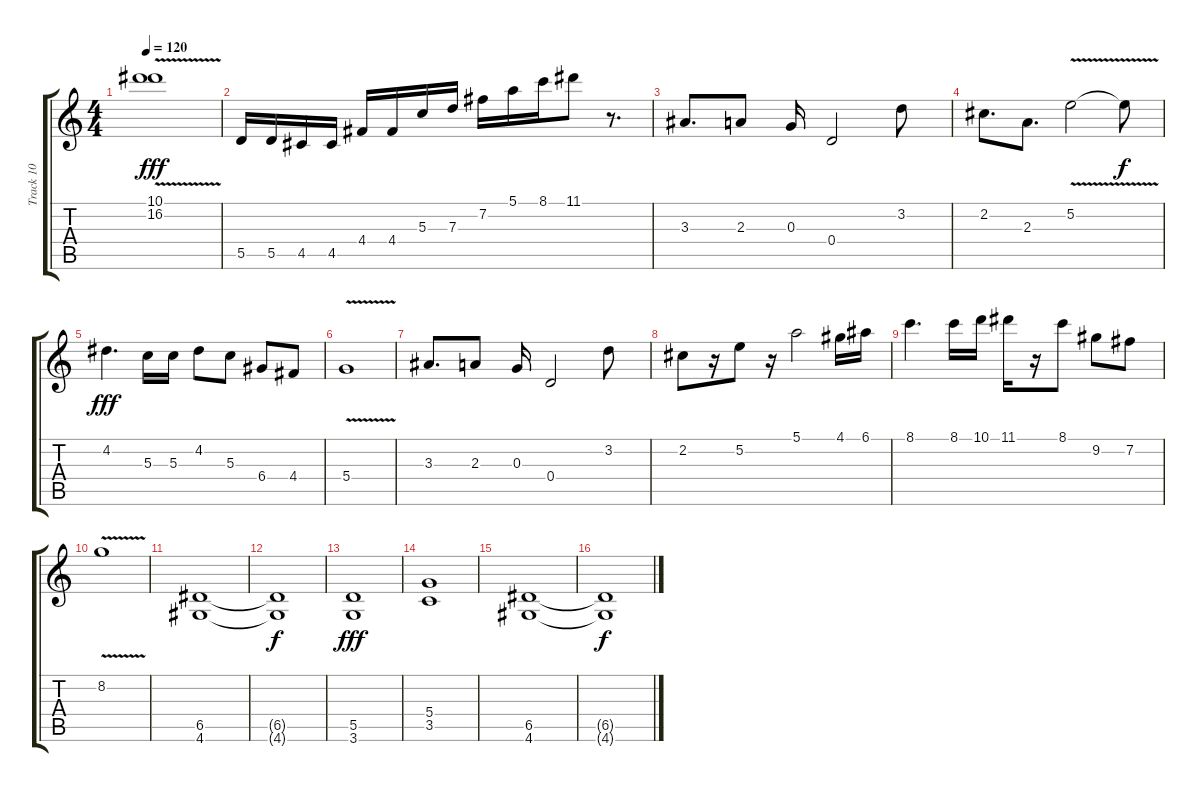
\track ("Track 10" "Track 10") {instrument overdrivenguitar}
\staff {score tabs}
\tuning (E4 B3 G3 D3 A2 E2) {hide}
\ts (4 4)
\tempo 120
\clef g2
\ks c
(10.1{v} 16.2{v}).1{dy fff} |
5.5.16 5.5.16 4.5.16 4.5.16 4.4.16 4.4.16 5.3.16 7.3.16 7.2.16 5.1.16 8.1.16 11.1.8 r.8{d} |
3.3.8{d volume 10} 2.3.8 0.3.16 0.4.2 3.2.8 |
2.2.8{d} 2.3.8{d} 5.2{v}.2 5.2{t}.8{dy f} |
4.2.4{d dy fff} 5.3.16 5.3.16 4.2.8 5.3.8 6.4.8 4.4.8 |
5.4{v}.1 |
3.3.8{d} 2.3.8 0.3.16 0.4.2 3.2.8 |
2.2.8 r.16 5.2.8 r.16 5.1.2 4.1.16 6.1.16 |
8.1.4{d} 8.1.16 10.1.16 11.1.16 r.16 8.1.8 9.2.8 7.2.8 |
8.2{v}.1 |
(6.5 4.6).1 |
(6.5{t} 4.6{t}).1{dy f} |
(5.5 3.6).1{dy fff} |
(5.4 3.5).1 |
(6.5 4.6).1 |
(6.5{t} 4.6{t}).1{dy f}
